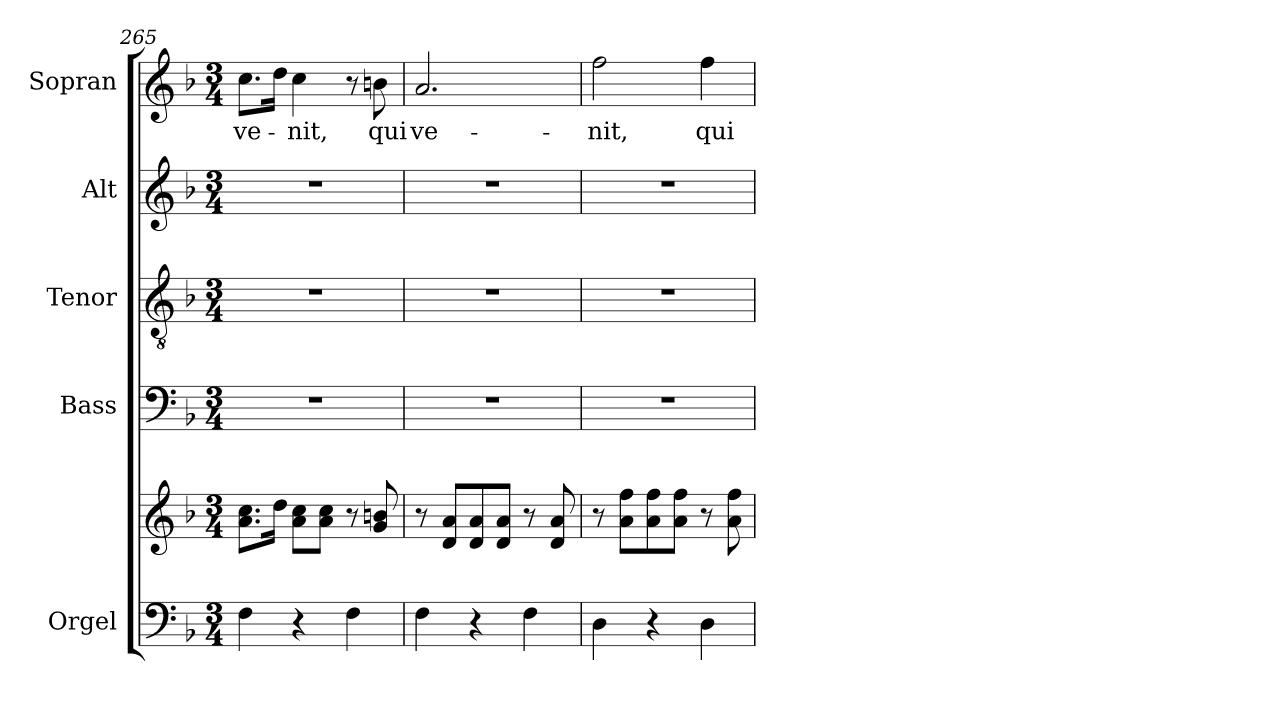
**kern	**kern	**kern	**kern	**kern	**kern	**text
*part5	*part5	*part4	*part3	*part2	*part1	*part1
*staff6	*staff5	*staff4	*staff3	*staff2	*staff1	*staff1
*I"Orgel	*	*I"Bass	*I"Tenor	*I"Alt	*I"Sopran	*
*I'Org.	*	*I'B.	*I'T.	*I'A.	*I'S.	*
*clefF4	*clefG2	*clefF4	*clefGv2	*clefG2	*clefG2	*
*k[b-]	*k[b-]	*k[b-]	*k[b-]	*k[b-]	*k[b-]	*
*F:	*F:	*F:	*F:	*F:	*F:	*
*M3/4	*M3/4	*M3/4	*M3/4	*M3/4	*M3/4	*
=265	=265	=265	=265	=265	=265	=265
!	!	!	!	!	!	!LO:LY:b
4F\	8.a\ 8.cc\L	2.r	2.r	2.r	8.cc\L	ve-
.	16dd\Jk	.	.	.	16dd\Jk	.
!	!	!	!	!	!	!LO:LY:b
4r	8a\ 8cc\L	.	.	.	4cc\	-nit,
.	8a\ 8cc\J	.	.	.	.	.
4F\	8r	.	.	.	8r	.
!	!	!	!	!	!	!LO:LY:b
.	8g/ 8bn/	.	.	.	8bn\	qui
=266	=266	=266	=266	=266	=266	=266
!	!	!	!	!	!	!LO:LY:b
4F\	8r	2.r	2.r	2.r	2.a/	ve-
.	8d/ 8a/L	.	.	.	.	.
4r	8d/ 8a/	.	.	.	.	.
.	8d/ 8a/J	.	.	.	.	.
4F\	8r	.	.	.	.	.
.	8d/ 8a/	.	.	.	.	.
=267	=267	=267	=267	=267	=267	=267
!	!	!	!	!	!	!LO:LY:b
4D\	8r	2.r	2.r	2.r	2ff\	-nit,
.	8a\ 8ff\L	.	.	.	.	.
4r	8a\ 8ff\	.	.	.	.	.
.	8a\ 8ff\J	.	.	.	.	.
!	!	!	!	!	!	!LO:LY:b
4D\	8r	.	.	.	4ff\	qui
.	8a\ 8ff\	.	.	.	.	.
=	=	=	=	=	=	=
*-	*-	*-	*-	*-	*-	*-
